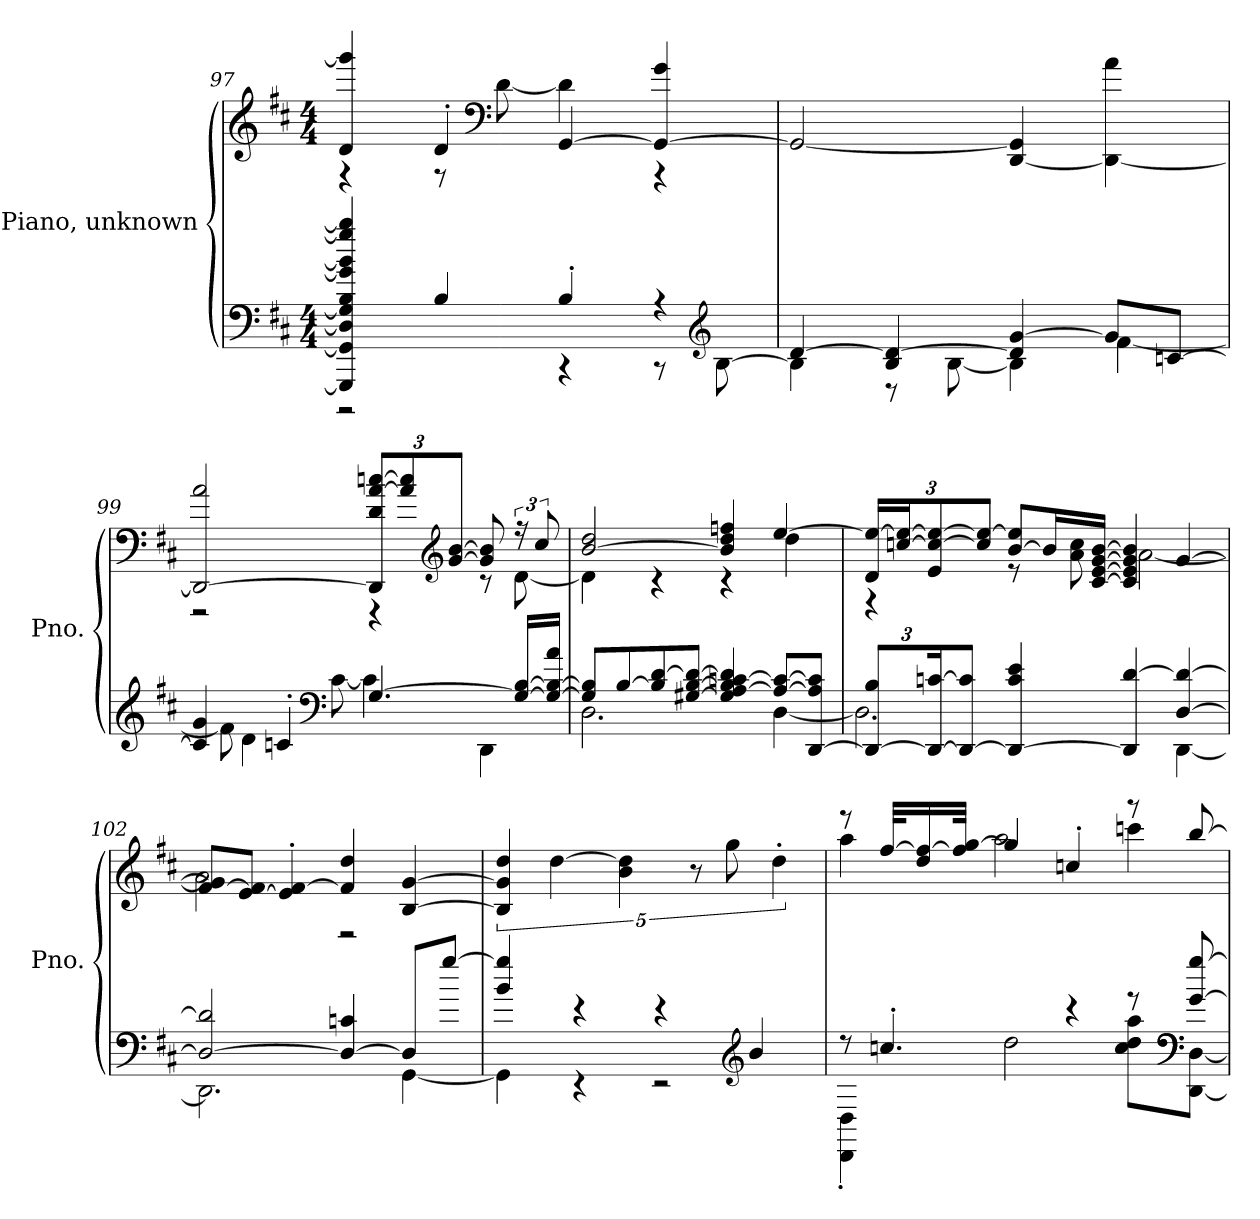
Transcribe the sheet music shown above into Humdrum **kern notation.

**kern	**kern
*part1	*part1
*staff2	*staff1
*I"Piano, unknown	*
*I'Pno.	*
*clefF4	*clefG2
*k[f#c#]	*k[f#c#]
*M4/4	*M4/4
=97	=97
*^	*^
4GGG/] 4GG/] 4D/] 4G/] 4B/ 4g/] 4b/] 4gg/] 4bb/]	2r	4d/ 4ggg/]	4r
4B/	.	4d'/	8r
*	*	*clefF4	*
.	.	.	[8d\
4B'/	4r	[4GG/	4d\]
4r	8r	4GG/_ 4g/	4r
*clefG2	*	*	*
.	[8B\	.	.
*	*	*v	*v
=98	=98	=98
[4d/	4B\]	2GG/_
4B/ 4d/_	8r	.
.	[8B\	.
4d/] [4g/	4B\]	[4DD/ 4GG/]
8g/L]	[4f#\	4DD\_ 4a\
[8cn/J	.	.
!!LO:LB:g=z
=99	=99	=99
*	*	*^
4c/] 4g/	8f#\]	2DD/_ 2a/	2r
.	4d\	.	.
4cn'/	.	.	.
*clefF4	*	*	*
.	[8c\	.	.
*	*	*Xbrackettup	*
[4.G/	4c\]	12DD/] 12d/ [12a/ [12ccn/L	4r
.	.	12a/] 12cc/]	.
*	*	*clefG2	*
.	.	[12g/ [12b/J	.
.	4DD\	8g/] 8b/]	8r
*	*	*brackettup	*
16G/_ [16B/LL	.	24r	[8d\
.	.	12cc/	.
16G/_ 16B/_ 16a/JJ	.	.	.
=100	=100	=100	=100
8G/] 8B/]L	2.D\	[2b/ 2dd/	4d\]
[8B/	.	.	.
8B/] [8d/	.	.	4r
[8G#X/ [8B/ 8d/_J	.	.	.
4G#/] [4A/ 4B/] [4cn/ 4d/]	.	4b/] 4dd/ 4ffn/	4r
8A/_ 8c/_L	[4D\	[4ee/	4dd\
[8DD/ 8A/] 8c/]J	.	.	.
!!LO:LB:g=z	!!
=101	=101	=101	=101
*Xbrackettup	*	*Xbrackettup	*
12DD/_ 12B/L	2.D\]	24d/ 24ee/_LL	4r
.	.	[24ccn/ 24ee/_J	.
24DD/_ [24cn/K	.	12e/ 12cc/_ 12ee/_	.
8DD/_ 8c/]J	.	.	.
.	.	12cc/] 12ee/_J	.
4DD/_ 4c/ 4e/	.	[8b/ 8ee/]L	8r
.	.	16b/L]	8a\ 8cc\
.	.	[16c#/ [16e/ [16g/ [16b/JJ	.
4DD/] [4d/	.	4c#/] 4e/] 4g/] 4b/]	[2a\
[4D/ 4d/_	[4DD\	[4g/	.
=102	=102	=102	=102
2D/_ 2d/]	2.DD\]	[8f#/ 8g/]L	2a\]
.	.	[8e/ 8f#/]J	.
.	.	4e/]' [4f#/'	.
4D/_ 4cn/	.	4f#/] 4dd/	2r
8D/L]	[4GG\	[4B/ [4g/	.
[8gg/J	.	.	.
*	*	*v	*v
=103	=103	=103
*	*	*brackettup
4b/ 4gg/]	4GG\]	5B/] 5g/] 5dd/
.	.	[5dd\
4r	4r	.
.	.	5b\ 5dd\]
4r	2r	.
.	.	10r
.	.	10gg\
*clefG2	*	*
4b/	.	.
.	.	5dd'\
!!LO:LB:g=z
=104	=104	=104
*	*	*^
8r	4DD\' 4D\'	8r	4aa\
4.ccn'/	.	[32ff#/KLL	.
.	.	16dd/ 16ff#/_	.
.	.	32ff#/] [32gg/JJk	.
.	2dd\	4gg/]	2aa\
4r	.	4ccn'/	.
8r	8cc\ 8dd\ 8aa\L	8r	4cccn\
*clefF4	*	*	*
[8g/ [8gg/	[8DD\ [8D\J	[8bb/	.
*v	*v	*	*
*	*v	*v
=	=
*-	*-
